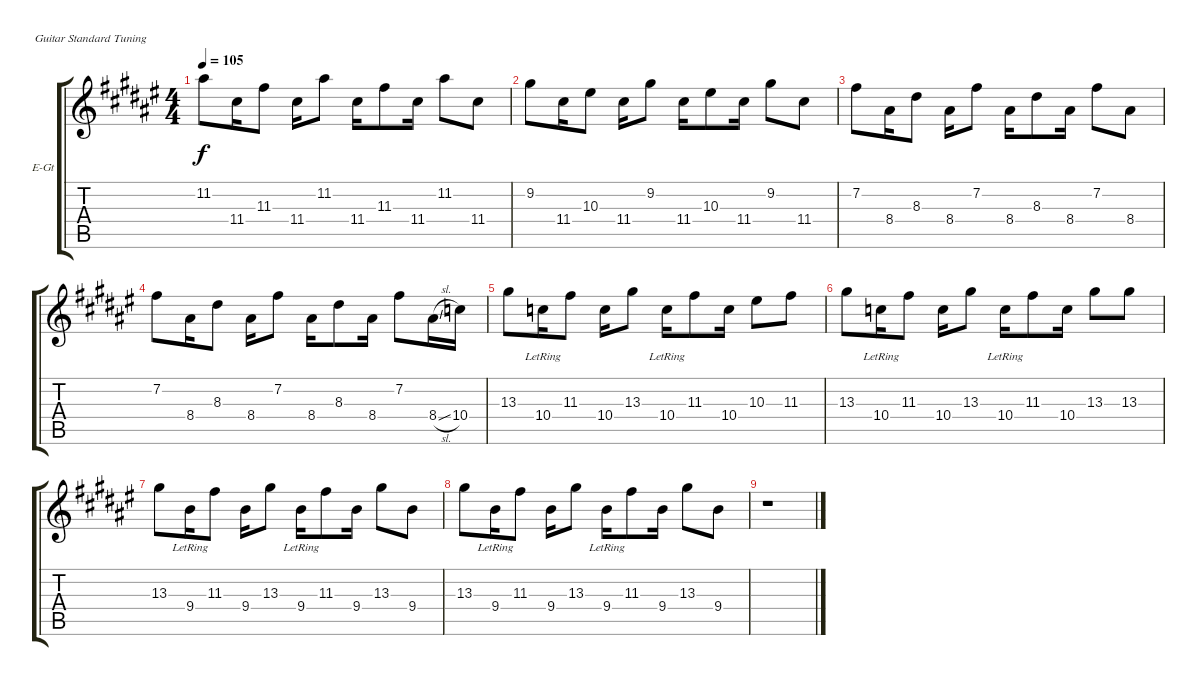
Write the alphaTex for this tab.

\bracketExtendMode groupsimilarinstruments
\firstSystemTrackNameOrientation horizontal
\otherSystemsTrackNameOrientation horizontal
\track ("Albert Hammond Jr." "E-Gt") {instrument overdrivenguitar}
\staff {score tabs}
\tuning (E4 B3 G3 D3 A2 E2)
\ts (4 4)
\tempo 105
\clef g2
\ks f#
11.2.8{dy f} 11.4.16 11.3.8 11.4.16 11.2.8 11.4.16 11.3.8 11.4.16 11.2.8 11.4.8 |
9.2.8 11.4.16 10.3.8 11.4.16 9.2.8 11.4.16 10.3.8 11.4.16 9.2.8 11.4.8 |
7.2.8 8.4.16 8.3.8 8.4.16 7.2.8 8.4.16 8.3.8 8.4.16 7.2.8 8.4.8 |
7.2.8 8.4.16 8.3.8 8.4.16 7.2.8 8.4.16 8.3.8 8.4.16 7.2.8 8.4{sl}.16 10.4.16 |
13.3.8 10.4{lr}.16 11.3.8 10.4.16 13.3.8 10.4{lr}.16 11.3.8 10.4.16 10.3.8 11.3.8 |
13.3.8 10.4{lr}.16 11.3.8 10.4.16 13.3.8 10.4{lr}.16 11.3.8 10.4.16 13.3.8 13.3.8 |
13.3.8 9.4{lr}.16 11.3.8 9.4.16 13.3.8 9.4{lr}.16 11.3.8 9.4.16 13.3.8 9.4.8 |
13.3.8 9.4{lr}.16 11.3.8 9.4.16 13.3.8 9.4{lr}.16 11.3.8 9.4.16 13.3.8 9.4.8 |
r.1
